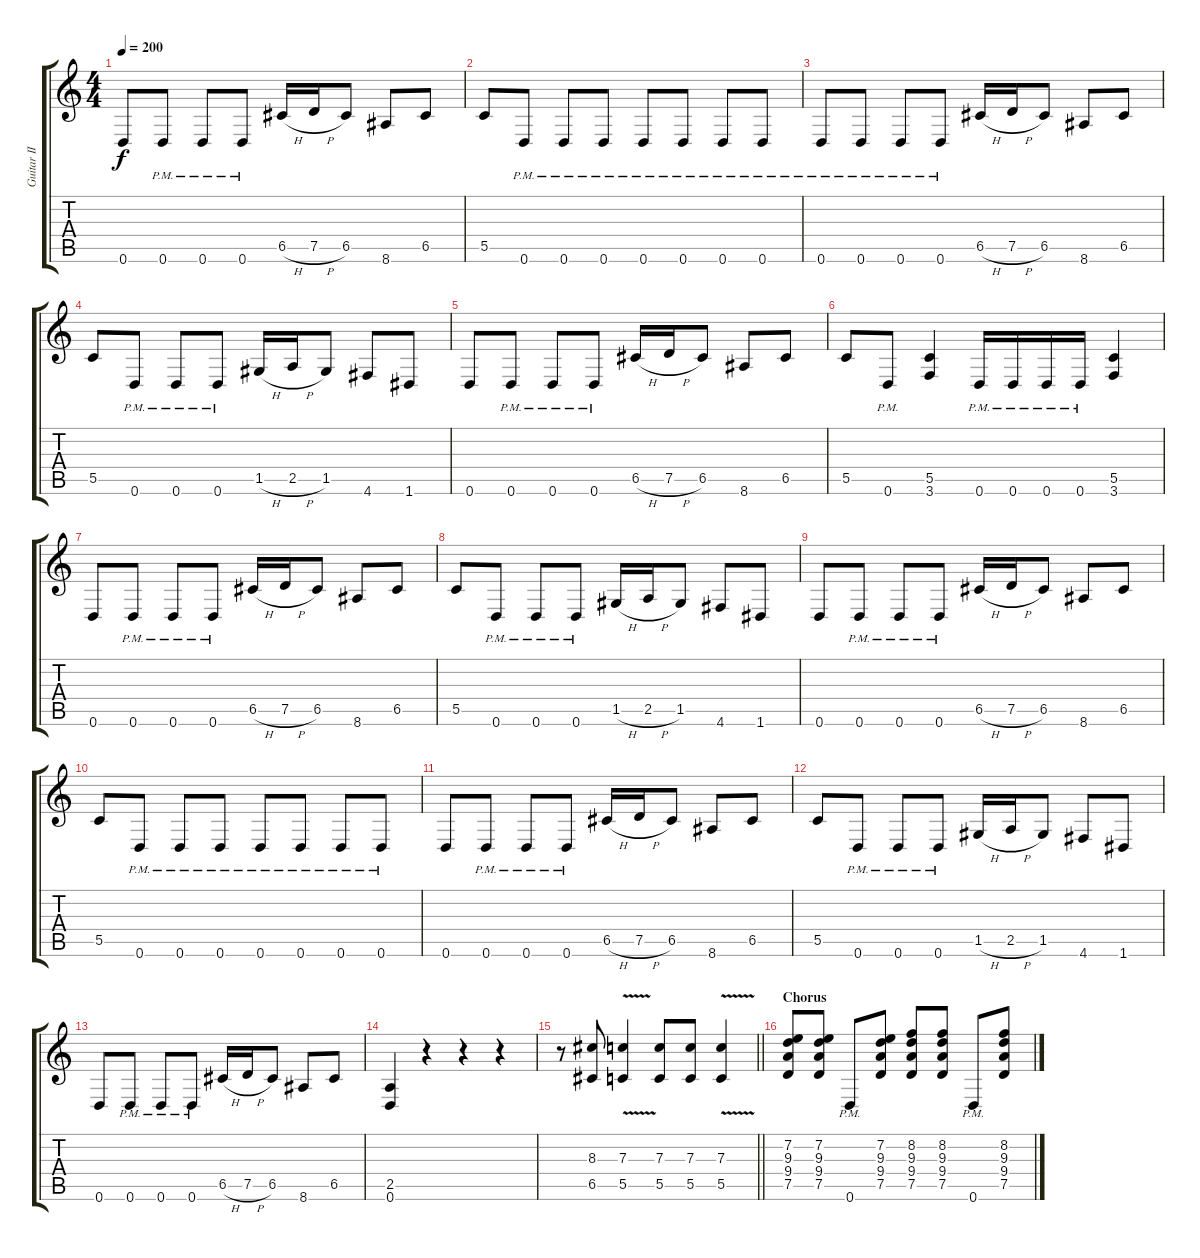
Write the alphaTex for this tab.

\track ("Guitar II" "Guitar II") {instrument distortionguitar}
\staff {score tabs}
\tuning (D4 A3 F3 C3 G2 D2) {hide}
\ts (4 4)
\tempo 200
\clef g2
\ks c
0.6.8{dy f} 0.6{pm}.8 0.6{pm}.8 0.6{pm}.8 6.5{h}.16 7.5{h}.16 6.5.8 8.6.8 6.5.8 |
5.5.8 0.6{pm}.8 0.6{pm}.8 0.6{pm}.8 0.6{pm}.8 0.6{pm}.8 0.6{pm}.8 0.6{pm}.8 |
0.6{pm}.8 0.6{pm}.8 0.6{pm}.8 0.6{pm}.8 6.5{h}.16 7.5{h}.16 6.5.8 8.6.8 6.5.8 |
5.5.8 0.6{pm}.8 0.6{pm}.8 0.6{pm}.8 1.5{h}.16 2.5{h}.16 1.5.8 4.6.8 1.6.8 |
0.6.8 0.6{pm}.8 0.6{pm}.8 0.6{pm}.8 6.5{h}.16 7.5{h}.16 6.5.8 8.6.8 6.5.8 |
5.5.8 0.6{pm}.8 (5.5 3.6).4 0.6{pm}.16 0.6{pm}.16 0.6{pm}.16 0.6{pm}.16 (5.5 3.6).4 |
0.6.8 0.6{pm}.8 0.6{pm}.8 0.6{pm}.8 6.5{h}.16 7.5{h}.16 6.5.8 8.6.8 6.5.8 |
5.5.8 0.6{pm}.8 0.6{pm}.8 0.6{pm}.8 1.5{h}.16 2.5{h}.16 1.5.8 4.6.8 1.6.8 |
0.6.8 0.6{pm}.8 0.6{pm}.8 0.6{pm}.8 6.5{h}.16 7.5{h}.16 6.5.8 8.6.8 6.5.8 |
5.5.8 0.6{pm}.8 0.6{pm}.8 0.6{pm}.8 0.6{pm}.8 0.6{pm}.8 0.6{pm}.8 0.6{pm}.8 |
0.6.8 0.6{pm}.8 0.6{pm}.8 0.6{pm}.8 6.5{h}.16 7.5{h}.16 6.5.8 8.6.8 6.5.8 |
5.5.8 0.6{pm}.8 0.6{pm}.8 0.6{pm}.8 1.5{h}.16 2.5{h}.16 1.5.8 4.6.8 1.6.8 |
0.6.8 0.6{pm}.8 0.6{pm}.8 0.6{pm}.8 6.5{h}.16 7.5{h}.16 6.5.8 8.6.8 6.5.8 |
(2.5 0.6).4 r.4 r.4 r.4 |
\barLineRight lightlight
r.8 (8.3 6.5).8 (7.3{v} 5.5{v}).4 (7.3 5.5).8 (7.3 5.5).8 (7.3{v} 5.5{v}).4 |
\section ("" "Chorus")
(7.2 9.3 9.4 7.5).8 (7.2 9.3 9.4 7.5).8 0.6{pm}.8 (7.2 9.3 9.4 7.5).8 (8.2 9.3 9.4 7.5).8 (8.2 9.3 9.4 7.5).8 0.6{pm}.8 (8.2 9.3 9.4 7.5).8
